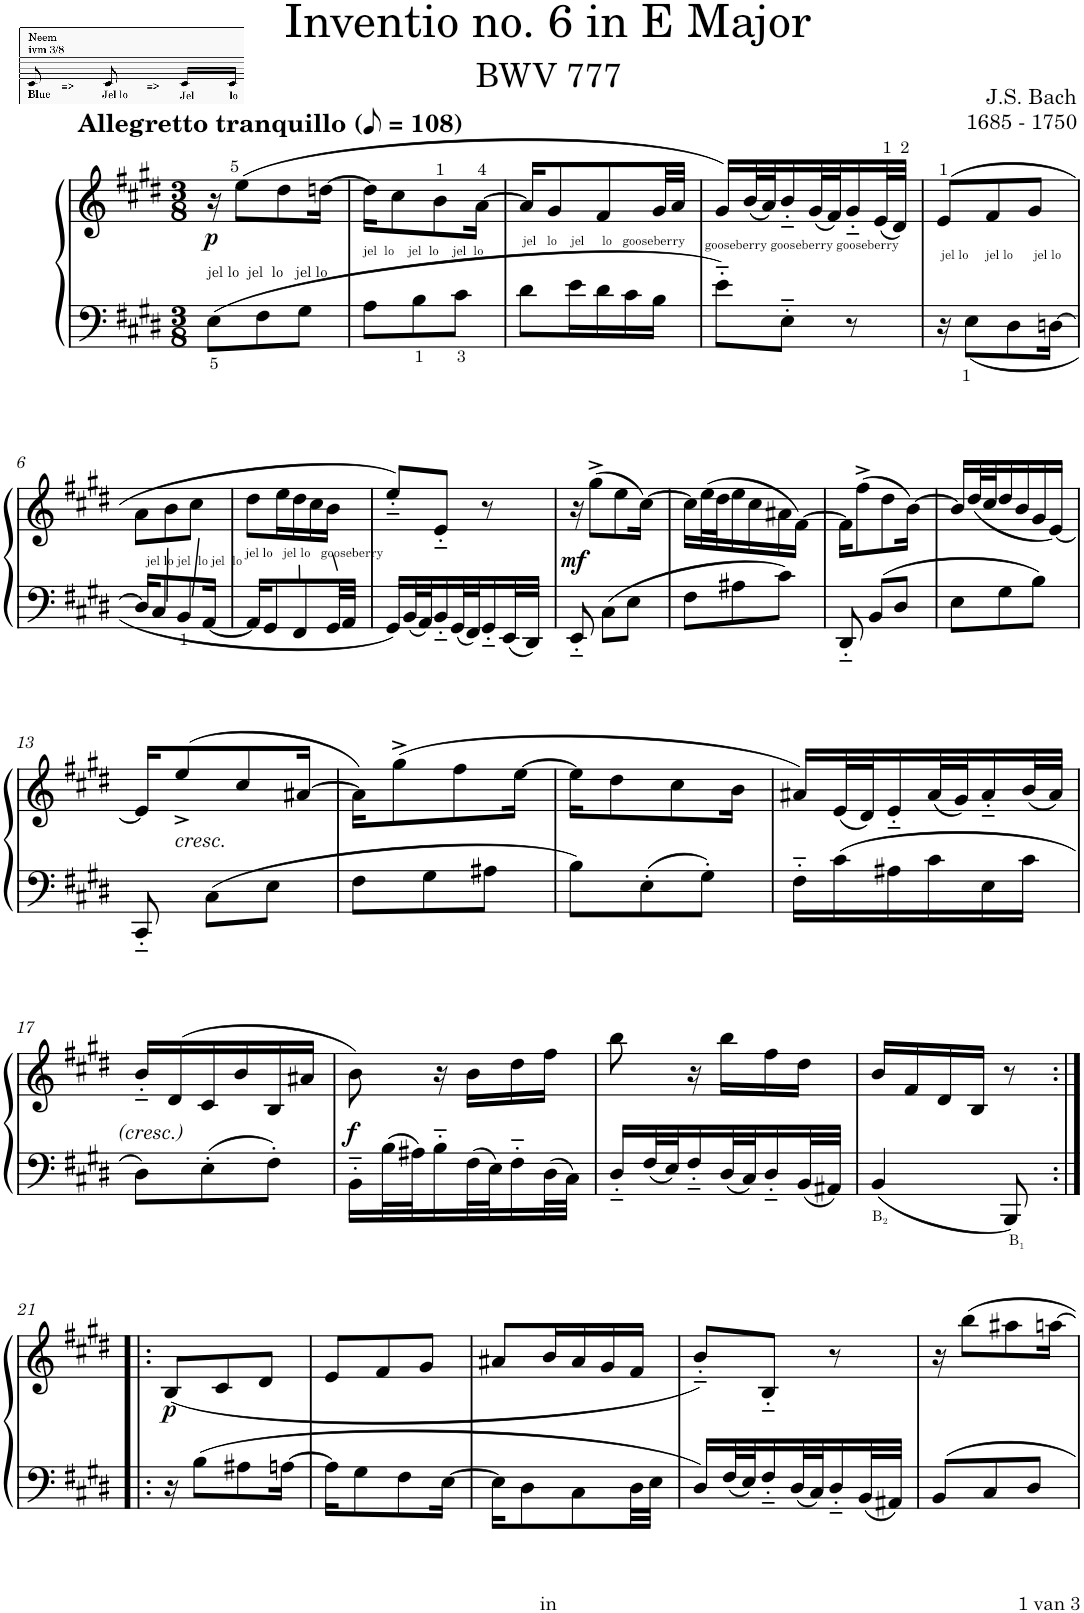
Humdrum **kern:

**kern	**kern	**dynam
*part1	*part1	*part1
*staff2	*staff1	*staff1/2
*I"Piano solo	*	*
*I'Pno. solo	*	*
*clefF4	*clefG2	*
*k[f#c#g#d#]	*k[f#c#g#d#]	*
*M3/8	*M3/8	*
*MM54	*MM54	*
=1	=1	=1
!	!LO:TX:a:B:t=Allegretto tranquillo	!
!LO:TX:a:t=jel lo  jel  lo   jel lo	!	!
!	!	!LO:DY:b
8E\L	16r	p
.	(8ee\L	.
8F#\	.	.
.	8dd#\	.
8G#\J	.	.
.	[16ddn\Jk	.
=2	=2	=2
!LO:TX:a:t=jel  lo    jel  lo    jel  lo	!	!
8A\L	16dd\KL]	.
.	8cc#\	.
8B\	.	.
.	8b\	.
8c#\J	.	.
.	[16a\Jk	.
=3	=3	=3
!LO:TX:a:t=jel   lo    jel     lo   gooseberry	!	!
8d#\L	16a/KL]	.
.	8g#/	.
16e\L	.	.
16d#\	8f#/	.
16c#\	.	.
16B\JJ	32g#/LL	.
.	32a/JJJ	.
=4	=4	=4
!	!LO:TX:b:t=gooseberry gooseberry gooseberry	!
8e'~\L	16g#/LL)	.
.	(32b/L	.
.	32a/J)	.
8E'~\J	16b'~/	.
.	(32g#/L	.
.	32f#/J)	.
8r	16g#'~/	.
.	(32e/L	.
.	32d#/JJJ)	.
=5	=5	=5
!	!LO:TX:b:t=jel lo     jel lo      jel lo	!
16r	(>8e/L	.
8E\L	.	.
.	8f#/	.
8D#\	.	.
.	8g#/J	.
[16Dn\Jk	.	.
!!LO:LB:g=z
=6	=6	=6
!LO:TX:a:t=jel lo jel  lo jel  lo	!	!
16D/KL]	8a\L	.
8C#/	.	.
.	8b\	.
8BB/	.	.
.	8cc#\J	.
[16AA/Jk	.	.
=7	=7	=7
!	!LO:TX:b:t=jel lo   jel lo   gooseberry	!
16AA/KL]	8dd#\L	.
8GG#/	.	.
.	16ee\L	.
8FF#/	16dd#\	.
.	16cc#\	.
32GG#/LL	16b\JJ	.
32AA/JJJ	.	.
=8	=8	=8
16GG#/LL	8ee'~/L)	.
32BB/L	.	.
32AA/J	.	.
16BB'~/	8e'~/J	.
32GG#/L	.	.
32FF#/J	.	.
16GG#'~/	8r	.
32EE/L	.	.
32DD#/JJJ	.	.
=9	=9	=9
!	!	!LO:DY:b
8EE'~/	16r	mf
.	(8gg#^\L	.
8C#\L	.	.
.	8ee\	.
8E\J	.	.
.	[16cc#\Jk)	.
=10	=10	=10
8F#\L	16cc#\LL]	.
.	(32ee\L	.
.	32dd#\J	.
8A#X\	16ee\	.
.	16cc#\	.
8c#\J	16a#X\	.
.	[16f#\JJ)	.
=11	=11	=11
8DD#'~/	16f#\KL]	.
.	(8ff#^\	.
8BB/L	.	.
.	8dd#\	.
8D#/J	.	.
.	[16b\Jk)	.
=12	=12	=12
8E\L	16b/LL]	.
.	(32dd#/L	.
.	32cc#/J	.
8G#\	16dd#/	.
.	16b/	.
8B\J	16g#/	.
.	[16e/JJ)	.
!!LO:LB:g=z
=13	=13	=13
8CC#'~/	16e/KL]	.
!	!LO:TX:b:i:t=cresc.	!
.	(>8ee^/	.
8C#\L	.	.
.	8cc#/	.
8E\J	.	.
.	[16a#X/Jk	.
=14	=14	=14
8F#\L	16a#\KL])	.
.	(8gg#^\	.
8G#\	.	.
.	8ff#\	.
8A#X\J	.	.
.	[16ee\Jk	.
=15	=15	=15
8B\L	16ee\KL]	.
.	8dd#\	.
8E'\	.	.
.	8cc#\	.
8G#'\J	.	.
.	16b\Jk	.
=16	=16	=16
16F#'~\LL	16a#X/LL)	.
16c#\	(32e/L	.
.	32d#/J)	.
16A#X\	16e'~/	.
16c#\	(32a#/L	.
.	32g#/J)	.
16E\	16a#'~/	.
16c#\JJ	(32b/L	.
.	32a#/JJJ)	.
!!LO:LB:g=z
=17	=17	=17
8D#\L	16b'~/LL	.
.	(16d#/	.
8E'\	16c#/	.
.	16b/	.
8F#'\J	16B/	.
.	16a#X/JJ	.
=18	=18	=18
!	!	!LO:DY:b
16BB'~\LL	8b\)	f
32B\L	.	.
32A#X\J	.	.
16B'~\	16r	.
32F#\L	16b\LL	.
32E\J	.	.
16F#'~\	16dd#\	.
32D#\L	16ff#\JJ	.
32C#\JJJ	.	.
=19	=19	=19
16D#'~/LL	8bb\	.
32F#/L	.	.
32E/J	.	.
16F#'~/	16r	.
32D#/L	16bb\LL	.
32C#/J	.	.
16D#'~/	16ff#\	.
32BB/L	16dd#\JJ	.
32AA#X/JJJ	.	.
=20	=20	=20
!LO:TX:b:t=B	!	!
!LO:TX:b:t=2	!	!
4BB/	16b/LL	.
.	16f#/	.
.	16d#/	.
.	16B/JJ	.
!LO:TX:b:t=B	!	!
!LO:TX:b:t=1	!	!
8BBB/	8r	.
!!LO:LB:g=z
=21:|!|:	=21:|!|:	=21:|!|:
!	!	!LO:DY:b
16r	(8B/L	p
8B\L	.	.
.	8c#/	.
8A#X\	.	.
.	8d#/J	.
[16An\Jk	.	.
=22	=22	=22
16A\KL]	8e/L	.
8G#\	.	.
.	8f#/	.
8F#\	.	.
.	8g#/J	.
[16E\Jk	.	.
=23	=23	=23
16E\KL]	8a#X/L	.
8D#\	.	.
.	16b/L	.
8C#\	16a#/	.
.	16g#/	.
32D#\LL	16f#/JJ	.
32E\JJJ	.	.
=24	=24	=24
16D#/LL	8b'~/L)	.
32F#/L	.	.
32E/J	.	.
16F#'~/	8B'~/J	.
32D#/L	.	.
32C#/J	.	.
16D#'~/	8r	.
32BB/L	.	.
32AA#X/JJJ	.	.
=25	=25	=25
8BB/L	16r	.
.	8bb\L	.
8C#/	.	.
.	8aa#X\	.
8D#/J	.	.
.	[16aan\Jk	.
=	=	=
*-	*-	*-
